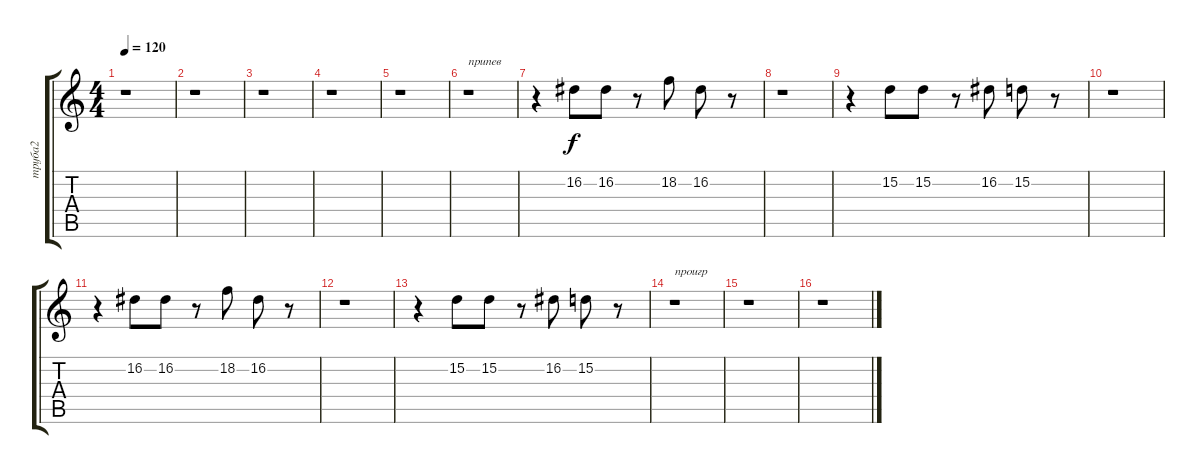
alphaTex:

\track ("труба2" "труба2") {instrument trombone}
\staff {score tabs}
\tuning (E4 B3 G3 D3 A2 E2) {hide}
\ts (4 4)
\tempo 120
\clef g2
\ks c
r.1{dy f} |
r.1 |
r.1 |
r.1 |
r.1 |
r.1{txt "припев"} |
r.4 16.2.8 16.2.8 r.8 18.2.8 16.2.8 r.8 |
r.1 |
r.4 15.2.8 15.2.8 r.8 16.2.8 15.2.8 r.8 |
r.1 |
r.4 16.2.8 16.2.8 r.8 18.2.8 16.2.8 r.8 |
r.1 |
r.4 15.2.8 15.2.8 r.8 16.2.8 15.2.8 r.8 |
r.1{txt "проигр"} |
r.1 |
r.1
